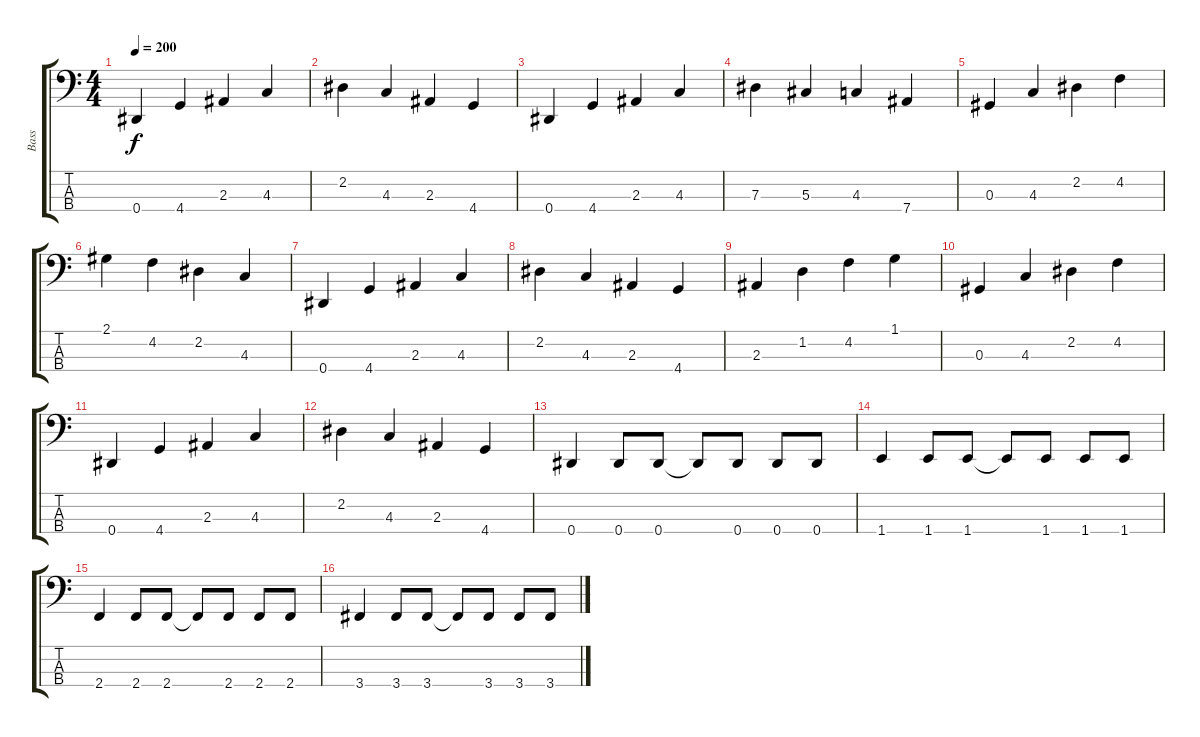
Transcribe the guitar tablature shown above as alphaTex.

\track ("Bass" "Bass") {instrument electricbasspick}
\staff {score tabs}
\tuning (Gb2 Db2 Ab1 Eb1) {hide}
\ts (4 4)
\tempo 200
\clef f4
\ks c
0.4.4{dy f} 4.4.4 2.3.4 4.3.4 |
2.2.4 4.3.4 2.3.4 4.4.4 |
0.4.4 4.4.4 2.3.4 4.3.4 |
7.3.4 5.3.4 4.3.4 7.4.4 |
0.3.4 4.3.4 2.2.4 4.2.4 |
2.1.4 4.2.4 2.2.4 4.3.4 |
0.4.4 4.4.4 2.3.4 4.3.4 |
2.2.4 4.3.4 2.3.4 4.4.4 |
2.3.4 1.2.4 4.2.4 1.1.4 |
0.3.4 4.3.4 2.2.4 4.2.4 |
0.4.4 4.4.4 2.3.4 4.3.4 |
2.2.4 4.3.4 2.3.4 4.4.4 |
0.4.4 0.4.8 0.4.8 0.4{t}.8 0.4.8 0.4.8 0.4.8 |
1.4.4 1.4.8 1.4.8 1.4{t}.8 1.4.8 1.4.8 1.4.8 |
2.4.4 2.4.8 2.4.8 2.4{t}.8 2.4.8 2.4.8 2.4.8 |
3.4.4 3.4.8 3.4.8 3.4{t}.8 3.4.8 3.4.8 3.4.8
